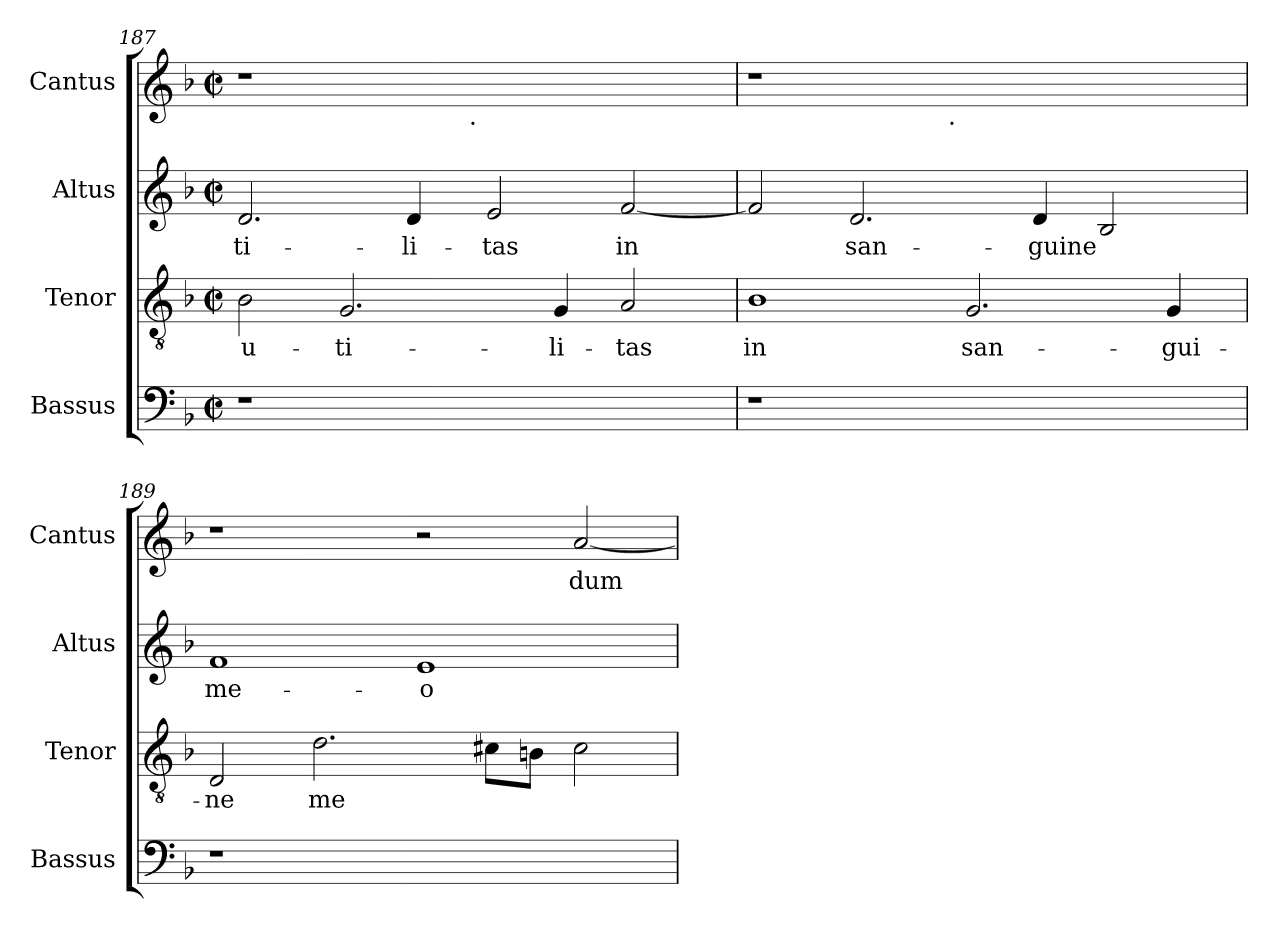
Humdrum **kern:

**kern	**kern	**text	**kern	**text	**kern	**text
*part4	*part3	*part3	*part2	*part2	*part1	*part1
*staff4	*staff3	*staff3	*staff2	*staff2	*staff1	*staff1
*I"Bassus	*I"Tenor	*	*I"Altus	*	*I"Cantus	*
*I'Bassus	*I'Tenor	*	*I'Altus	*	*I'Cantus	*
*clefF4	*clefGv2	*	*clefG2	*	*clefG2	*
*k[b-]	*k[b-]	*	*k[b-]	*	*k[b-]	*
*F:	*F:	*	*F:	*	*F:	*
*M2/2	*M2/2	*	*M2/2	*	*M2/2	*
*met(c|)	*met(c|)	*	*met(c|)	*	*met(c|)	*
=187	=187	=187	=187	=187	=187	=187
!	!	!LO:LY:b:cj	!	!LO:LY:b:cj	!	!
*	*	*	*	*	*^	*
1r	2B-\	u-	2.d/	-ti-	1r	2ryy	.
!	!	!LO:LY:b:cj	!	!	!	!	!
.	2.G/	-ti-	.	.	.	4...ryy	.
!	!	!	!	!LO:LY:b:cj	!	!	!
.	.	.	4d/	-li-	.	.	.
!	!	!	!	!	!	!LO:TX:b:t=.	!
.	.	.	.	.	.	1ryy	.
!	!	!	!	!LO:LY:b:cj	!	!	!
1ryy	.	.	2e/	-tas	1ryy	.	.
!	!	!LO:LY:b:cj	!	!	!	!	!
.	4G/	-li-	.	.	.	.	.
!	!	!LO:LY:b:cj	!	!LO:LY:b:cj	!	!	!
.	2A/	-tas	[<2f/	in	.	.	.
.	.	.	.	.	.	32ryy	.
=188	=188	=188	=188	=188	=188	=188	=188
!	!	!LO:LY:b:cj	!	!LO:LY:b:cj	!	!	!
1r	1B-	in	2f/]	.	1r	2ryy	.
!	!	!	!	!LO:LY:b:cj	!	!	!
.	.	.	2.d/	san-	.	4...ryy	.
!	!	!	!	!	!	!LO:TX:b:t=.	!
.	.	.	.	.	.	1ryy	.
!	!	!LO:LY:b:cj	!	!	!	!	!
1ryy	2.G/	san-	.	.	1ryy	.	.
!	!	!	!	!LO:LY:b:cj	!	!	!
.	.	.	4d/	-guine	.	.	.
!	!	!	!	!LO:LY:b:cj	!	!	!
.	.	.	2B-/	.	.	.	.
!	!	!LO:LY:b:cj	!	!	!	!	!
.	4G/	-gui-	.	.	.	.	.
.	.	.	.	.	.	32ryy	.
=189	=189	=189	=189	=189	=189	=189	=189
!	!	!LO:LY:b:cj	!	!LO:LY:b:cj	!	!	!
*	*	*	*	*	*v	*v	*
1r	2D/	-ne	1f	me-	1r	.
!	!	!LO:LY:b:cj	!	!	!	!
.	2.d\	me-	.	.	.	.
!	!	!	!	!LO:LY:b:cj	!	!
1ryy	.	.	1e	-o	2r	.
!	!	!LO:LY:b:cj	!	!	!	!
.	8c#\L	--	.	.	.	.
!	!	!LO:LY:b:cj	!	!	!	!
.	8B\J	--	.	.	.	.
!	!	!LO:LY:b:cj	!	!	!	!LO:LY:b:cj
.	2c#\	--	.	.	[>2a/	dum
=	=	=	=	=	=	=
*-	*-	*-	*-	*-	*-	*-
